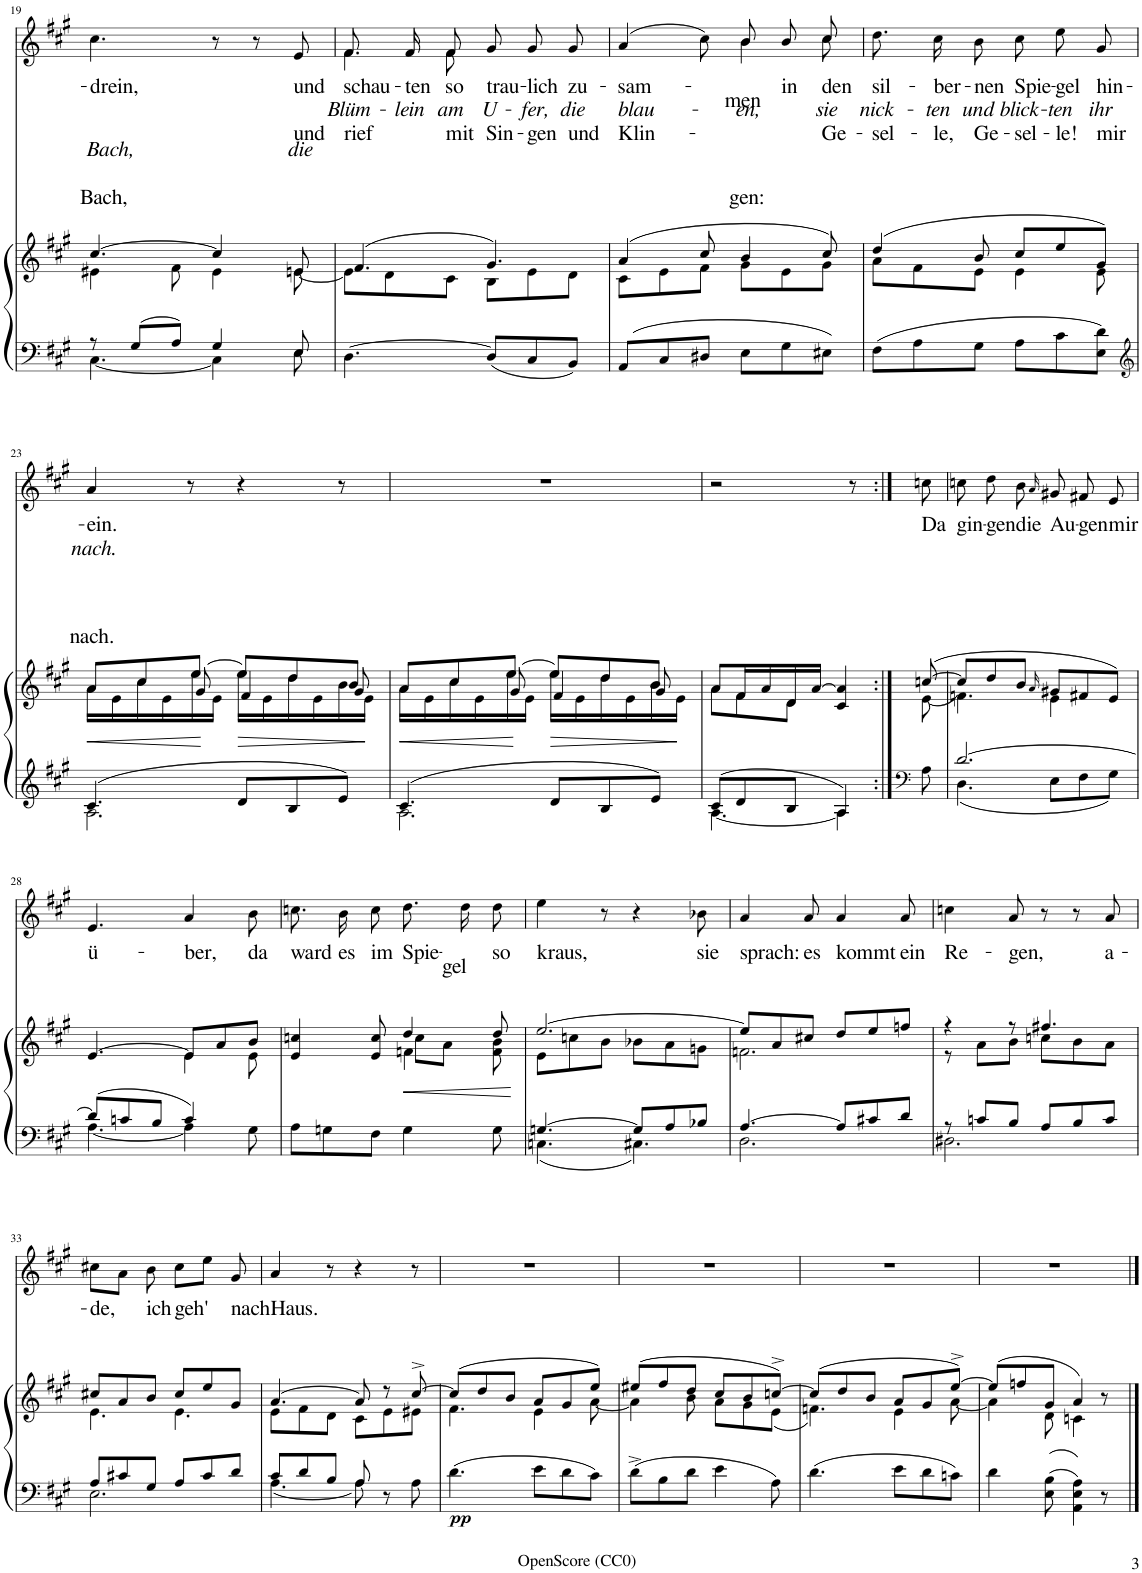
**kern	**kern	**dynam	**kern	**text	**text	**text
*part2	*part2	*part2	*part1	*part1	*part1	*part1
*staff3	*staff2	*staff2/3	*staff1	*staff1	*staff1	*staff1
*I"Pianoforte	*	*	*I"Singstimme	*	*	*
*I'Pno	*	*	*	*	*	*
!!LO:PB:g=z
*clefF4	*clefG2	*	*clefG2	*	*	*
*k[f#c#g#]	*k[f#c#g#]	*	*k[f#c#g#]	*	*	*
*M6/8	*M6/8	*	*M6/8	*	*	*
=19	=19	=19	=19	=19	=19	=19
*^	*^	*	*	*	*	*
!	!	!	!	!	!	!LO:LY:b	!LO:LY:b	!LO:LY:b
8r	[4.C#\	[4.cc#/	4e#X\	.	4.cc#\	-drein,	Bach,	Bach,
8G#/L	.	.	.	.	.	.	.	.
8A/J	.	.	8f#\	.	.	.	.	.
4G#/	4C#\]	4cc#/]	4e#\	.	8r	.	.	.
.	.	.	.	.	8r	.	.	.
!	!	!	!	!	!	!LO:LY:b	!LO:LY:b	!LO:LY:b
8E/	8E\	8en/	[8e\	.	8e/	und	die	und
=20	=20	=20	=20	=20	=20	=20	=20	=20
!	!	!	!	!	!LO:N:head=solid	!LO:LY:b	!LO:LY:b	!LO:LY:b
*v	*v	*	*	*	*^	*	*	*
[4.D\	(4.f#/	8e\L]	.	8.f#/	4f#\	schau-	Blüm-	rief
.	.	8d\	.	.	.	.	.	.
!	!	!	!	!	!	!LO:LY:b	!LO:LY:b	!
.	.	.	.	16f#/	.	-ten	-lein	.
!	!	!	!	!	!	!LO:LY:b	!LO:LY:b	!LO:LY:b
.	.	8c#\J	.	8f#/	8f#\	so	am	mit
!	!	!	!	!	!	!LO:LY:b	!LO:LY:b	!LO:LY:b
8D/L]	4.g#/)	8B\L	.	8g#/	4.ryy	trau-	U-	Sin-
!	!	!	!	!	!	!LO:LY:b	!LO:LY:b	!LO:LY:b
8C#/	.	8e\	.	8g#/	.	-lich	-fer,	-gen
!	!	!	!	!	!	!LO:LY:b	!LO:LY:b	!LO:LY:b
8BB/J	.	8d\J	.	8g#/	.	zu-	die	und
=21	=21	=21	=21	=21	=21	=21	=21	=21
!	!	!	!	!	!	!LO:LY:b	!LO:LY:b	!LO:LY:b
8AA/L	(4a/	8c#\L	.	(4a/	4ryy	-sam-	blau-	Klin-
8C#/	.	8e\	.	.	.	.	.	.
8D#X/J	8cc#/	8f#\J	.	8cc#\)	8ryy	.	.	.
!	!	!	!	!	!	!LO:LY:b	!LO:LY:b	!LO:LY:b
8E\L	4b/	8g#\L	.	8b/	4b\	-men	-en,	-gen:
!	!	!	!	!	!	!LO:LY:b	!	!
8G#\	.	8e\	.	8b/	.	in	.	.
!	!	!	!	!	!	!LO:LY:b	!LO:LY:b	!LO:LY:b
8E#X\J	8cc#/)	8g#\J	.	8cc#/	8cc#\	den	sie	Ge-
=22	=22	=22	=22	=22	=22	=22	=22	=22
!	!	!	!	!	!	!LO:LY:b	!LO:LY:b	!LO:LY:b
*	*	*	*	*v	*v	*	*	*
8F#\L	(4dd/	8a\L	.	8.dd\	sil-	nick-	-sel-
8A\	.	8f#\	.	.	.	.	.
!	!	!	!	!	!LO:LY:b	!LO:LY:b	!LO:LY:b
.	.	.	.	16cc#\	-ber-	-ten	-le,
!	!	!	!	!	!LO:LY:b	!LO:LY:b	!LO:LY:b
8G#\J	8b/	8e\J	.	8b\	-nen	und	Ge-
!	!	!	!	!	!LO:LY:b	!LO:LY:b	!LO:LY:b
8A\L	8cc#/L	4e\	.	8cc#\	Spie-	blick-	-sel-
!	!	!	!	!	!LO:LY:b	!LO:LY:b	!LO:LY:b
8c#\	8ee/	.	.	8ee\	-gel	-ten	-le!
!	!	!	!	!	!LO:LY:b	!LO:LY:b	!LO:LY:b
8E\ 8d\J	8g#/J)	8e\	.	8g#/	hin-	ihr	mir
*	*v	*v	*	*	*	*	*
!!LO:LB:g=z
=23	=23	=23	=23	=23	=23	=23
*clefG2	*	*	*	*	*	*
*^	*^	*	*	*	*	*
!	!	!	!	!LO:HP:b	!	!LO:LY:b	!LO:LY:b	!LO:LY:b
*	*	*	*^	*	*	*	*	*
4.c#/	2.A\	8a/L	16a\LL	4ryy	<	4a/	-ein.	nach.	nach.
.	.	.	16e\	.	.	.	.	.	.
.	.	8cc#/	16cc#\	.	.	.	.	.	.
.	.	.	16e\	.	.	.	.	.	.
.	.	[8ee/J	16ee\	8g#/	.	8r	.	.	.
.	.	.	16e\JJ	.	.	.	.	.	.
!	!	!	!	!	!LO:HP:n=1:b	!	!	!	!
8d/L	.	8ee/L]	16ee\LL	4f#/	[ >	4r	.	.	.
.	.	.	16e\	.	.	.	.	.	.
8B/	.	8dd/	16dd\	.	.	.	.	.	.
.	.	.	16e\	.	.	.	.	.	.
8e/J	.	8b/J	16b\	8g#/	.	8r	.	.	.
.	.	.	16e\JJ	.	.	.	.	.	.
*v	*v	*	*	*	*	*	*	*	*
*	*v	*v	*v	*	*	*	*	*
.	.	]	.	.	.	.
=24	=24	=24	=24	=24	=24	=24
*^	*	*	*	*	*	*
!	!	!	!LO:HP:b	!	!	!	!
*	*	*^	*	*	*	*	*
*	*	*	*^	*	*	*	*	*
4.c#/	2.A\	8a/L	16a\LL	4ryy	<	2.r	.	.	.
.	.	.	16e\	.	.	.	.	.	.
.	.	8cc#/	16cc#\	.	.	.	.	.	.
.	.	.	16e\	.	.	.	.	.	.
.	.	[8ee/J	16ee\	8g#/	.	.	.	.	.
.	.	.	16e\JJ	.	.	.	.	.	.
!	!	!	!	!	!LO:HP:n=1:b	!	!	!	!
8d/L	.	8ee/L]	16ee\LL	4f#/	[ >	.	.	.	.
.	.	.	16e\	.	.	.	.	.	.
8B/	.	8dd/	16dd\	.	.	.	.	.	.
.	.	.	16e\	.	.	.	.	.	.
8e/J	.	8b/J	16b\	8g#/	.	.	.	.	.
.	.	.	16e\JJ	.	.	.	.	.	.
*v	*v	*	*	*	*	*	*	*	*
*	*v	*v	*v	*	*	*	*	*
.	.	]	.	.	.	.
=25	=25	=25	=25	=25	=25	=25
*^	*^	*	*	*	*	*
8c#/L	[4.A\	8a/L	8a\L	.	2r	.	.	.
8d/	.	16f#/L	8f#\	.	.	.	.	.
.	.	16a/	.	.	.	.	.	.
8B/J	.	16d/	8d\J	.	.	.	.	.
.	.	[16a/JJ	.	.	.	.	.	.
4A/	4A\]	4c#/ 4a/]	4ryy	.	.	.	.	.
.	.	.	.	.	8r	.	.	.
*v	*v	*	*	*	*	*	*	*
=26:|!	=26:|!	=26:|!	=26:|!	=26:|!	=26:|!	=26:|!	=26:|!
*clefF4	*	*	*	*	*	*	*
!	!	!	!	!	!LO:LY:b	!	!
8A\	([8ccn/	(8e\	.	8ccn\	Da	.	.
=27	=27	=27	=27	=27	=27	=27	=27
*^	*	*	*	*	*	*	*
!	!	!	!	!	!	!LO:LY:b	!	!
[2.d/	4.D\	8cc/L]	4.fn\)	.	8ccn\	gin-	.	.
!	!	!	!	!	!	!LO:LY:b	!	!
.	.	8dd/	.	.	8dd\	-gen	.	.
!	!	!	!	!	!	!LO:LY:b	!	!
.	.	8b/J	.	.	8b\	die	.	.
.	.	16qa/	.	.	16qa/	.	.	.
!	!	!	!	!	!	!LO:LY:b	!	!
.	8E\L	8g#X/L	4.e\	.	8g#X/	Au-	.	.
!	!	!	!	!	!	!LO:LY:b	!	!
.	8F#\	8f#X/	.	.	8f#X/	-gen	.	.
!	!	!	!	!	!	!LO:LY:b	!	!
.	8G#\J	8e/J)	.	.	8e/	mir	.	.
!!LO:LB:g=z
=28	=28	=28	=28	=28	=28	=28	=28	=28
!	!	!	!	!	!	!LO:LY:b	!	!
8d/L]	[4.A\	[4.e/	4.ryy	.	4.e/	ü-	.	.
8cn/	.	.	.	.	.	.	.	.
8B/J	.	.	.	.	.	.	.	.
!	!	!	!	!	!	!LO:LY:b	!	!
4c/	4A\]	8e/L]	4e\	.	4a/	-ber,	.	.
.	.	8a/	.	.	.	.	.	.
!	!	!	!	!	!	!LO:LY:b	!	!
8G#\	8ryy	8b/J	8e\	.	8b\	da	.	.
=29	=29	=29	=29	=29	=29	=29	=29	=29
*	*	*	*^	*	*	*	*	*
!	!	!	!	!	!	!	!LO:LY:b	!	!
*v	*v	*	*	*	*	*	*	*	*
8A\L	4e/ 4ccn/	4.ryy	4.ryy	.	8.ccn\	ward	.	.
8Gn\	.	.	.	.	.	.	.	.
!	!	!	!	!	!	!LO:LY:b	!	!
.	.	.	.	.	16b\	es	.	.
!	!	!	!	!	!	!LO:LY:b	!	!
8F#\J	8e/ 8cc/	.	.	.	8cc\	im	.	.
!	!	!	!	!LO:HP:b	!	!LO:LY:b	!	!
4G\	4dd/	4fn\	8cc\L	<	8.dd\	Spie-	.	.
.	.	.	8a\J	.	.	.	.	.
!	!	!	!	!	!	!LO:LY:b	!	!
.	.	.	.	.	16dd\	-gel	.	.
!	!	!	!	!	!	!LO:LY:b	!	!
8G\	8dd/	8f\ 8b\	8ryy	.	8dd\	so	.	.
*	*v	*v	*v	*	*	*	*	*
.	.	[	.	.	.	.
=30	=30	=30	=30	=30	=30	=30
*^	*^	*	*	*	*	*
!	!	!	!	!	!	!LO:LY:b	!	!
[4.Gn/	4.Cn\	[2.ee/	8e\L	.	4ee\	kraus,	.	.
.	.	.	8ccn\	.	.	.	.	.
.	.	.	8b\J	.	8r	.	.	.
8G/L]	4.C#X\	.	8b-X\L	.	4r	.	.	.
8A/	.	.	8a\	.	.	.	.	.
!	!	!	!	!	!	!LO:LY:b	!	!
8B-X/J	.	.	8gn\J	.	8b-X\	sie	.	.
=31	=31	=31	=31	=31	=31	=31	=31	=31
!	!	!	!	!	!	!LO:LY:b	!	!
[4.A/	2.D\	8ee/L]	2.fn\	.	4a/	sprach:	.	.
.	.	8a/	.	.	.	.	.	.
!	!	!	!	!	!	!LO:LY:b	!	!
.	.	8cc#X/J	.	.	8a/	es	.	.
!	!	!	!	!	!	!LO:LY:b	!	!
8A/L]	.	8dd/L	.	.	4a/	kommt	.	.
8c#X/	.	8ee/	.	.	.	.	.	.
!	!	!	!	!	!	!LO:LY:b	!	!
8d/J	.	8ffn/J	.	.	8a/	ein	.	.
=32	=32	=32	=32	=32	=32	=32	=32	=32
!	!	!	!	!	!	!LO:LY:b	!	!
8r	2.D#X\	4r	8r	.	4ccn\	Re-	.	.
8cn/L	.	.	8a\L	.	.	.	.	.
!	!	!	!	!	!	!LO:LY:b	!	!
8B/J	.	8r	8b\J	.	8a/	-gen,	.	.
8A/L	.	4.ff#X/	8ccn\L	.	8r	.	.	.
8B/	.	.	8b\	.	8r	.	.	.
!	!	!	!	!	!	!LO:LY:b	!	!
8c/J	.	.	8a\J	.	8a/	a-	.	.
!!LO:LB:g=z
=33	=33	=33	=33	=33	=33	=33	=33	=33
!	!	!	!	!	!	!LO:LY:b	!	!
8A/L	2.E\	8cc#X/L	4.e\	.	8cc#X\L	-de,	.	.
8c#X/	.	8a/	.	.	8a\J	.	.	.
!	!	!	!	!	!	!LO:LY:b	!	!
8G#/J	.	8b/J	.	.	8b\	ich	.	.
!	!	!	!	!	!	!LO:LY:b	!	!
8A/L	.	8cc#/L	4.e\	.	8cc#\L	geh'	.	.
8c#/	.	8ee/	.	.	8ee\J	.	.	.
!	!	!	!	!	!	!LO:LY:b	!	!
8d/J	.	8g#/J	.	.	8g#/	nach	.	.
=34	=34	=34	=34	=34	=34	=34	=34	=34
!	!	!	!	!	!	!LO:LY:b	!	!
8c#/L	[4.A\	[4.a/	8e\L	.	4a/	Haus.	.	.
8d/	.	.	8f#\	.	.	.	.	.
8B/J	.	.	8d\J	.	8r	.	.	.
8A/	8A\]	8a/]	8c#\L	.	4r	.	.	.
8r	8ryy	8r	8e\	.	.	.	.	.
8A\	8ryy	[8cc#^>/	8e#X\J	.	8r	.	.	.
=35	=35	=35	=35	=35	=35	=35	=35	=35
!	!	!	!	!LO:DY:b=2	!	!	!	!
*v	*v	*	*	*	*	*	*	*
4.d\	(8cc#/L]	4.f#\	pp	2.r	.	.	.
.	8dd/	.	.	.	.	.	.
.	8b/J	.	.	.	.	.	.
8e\L	8a/L	4e\	.	.	.	.	.
8d\	8g#/	.	.	.	.	.	.
8c#\J	8ee/J)	[8a\	.	.	.	.	.
=36	=36	=36	=36	=36	=36	=36	=36
8d^>\L	(8ee#X/L	4a\]	.	2.r	.	.	.
8B\	8ff#/	.	.	.	.	.	.
8d\J	8dd/J	8b\	.	.	.	.	.
4e\	8cc#/L	8a\L	.	.	.	.	.
.	8b/	8g#\	.	.	.	.	.
8A\	[8ccn^>/J)	(8e\J	.	.	.	.	.
=37	=37	=37	=37	=37	=37	=37	=37
4.d\	(8cc/L]	4.fn\)	.	2.r	.	.	.
.	8dd/	.	.	.	.	.	.
.	8b/J	.	.	.	.	.	.
8e\L	8a/L	4e\	.	.	.	.	.
8d\	8g#/	.	.	.	.	.	.
8cn\J	[8ee^>/J)	[8a\	.	.	.	.	.
=38	=38	=38	=38	=38	=38	=38	=38
4d\	(8ee/L]	4a\]	.	2.r	.	.	.
.	8ffn/	.	.	.	.	.	.
8E\ 8B\	8g#/J	8d\	.	.	.	.	.
4AA\ 4E\ 4A\	4a/)	4cn\	.	.	.	.	.
8r	8r	8ryy	.	.	.	.	.
*	*v	*v	*	*	*	*	*
==	==	==	==	==	==	==
*-	*-	*-	*-	*-	*-	*-
